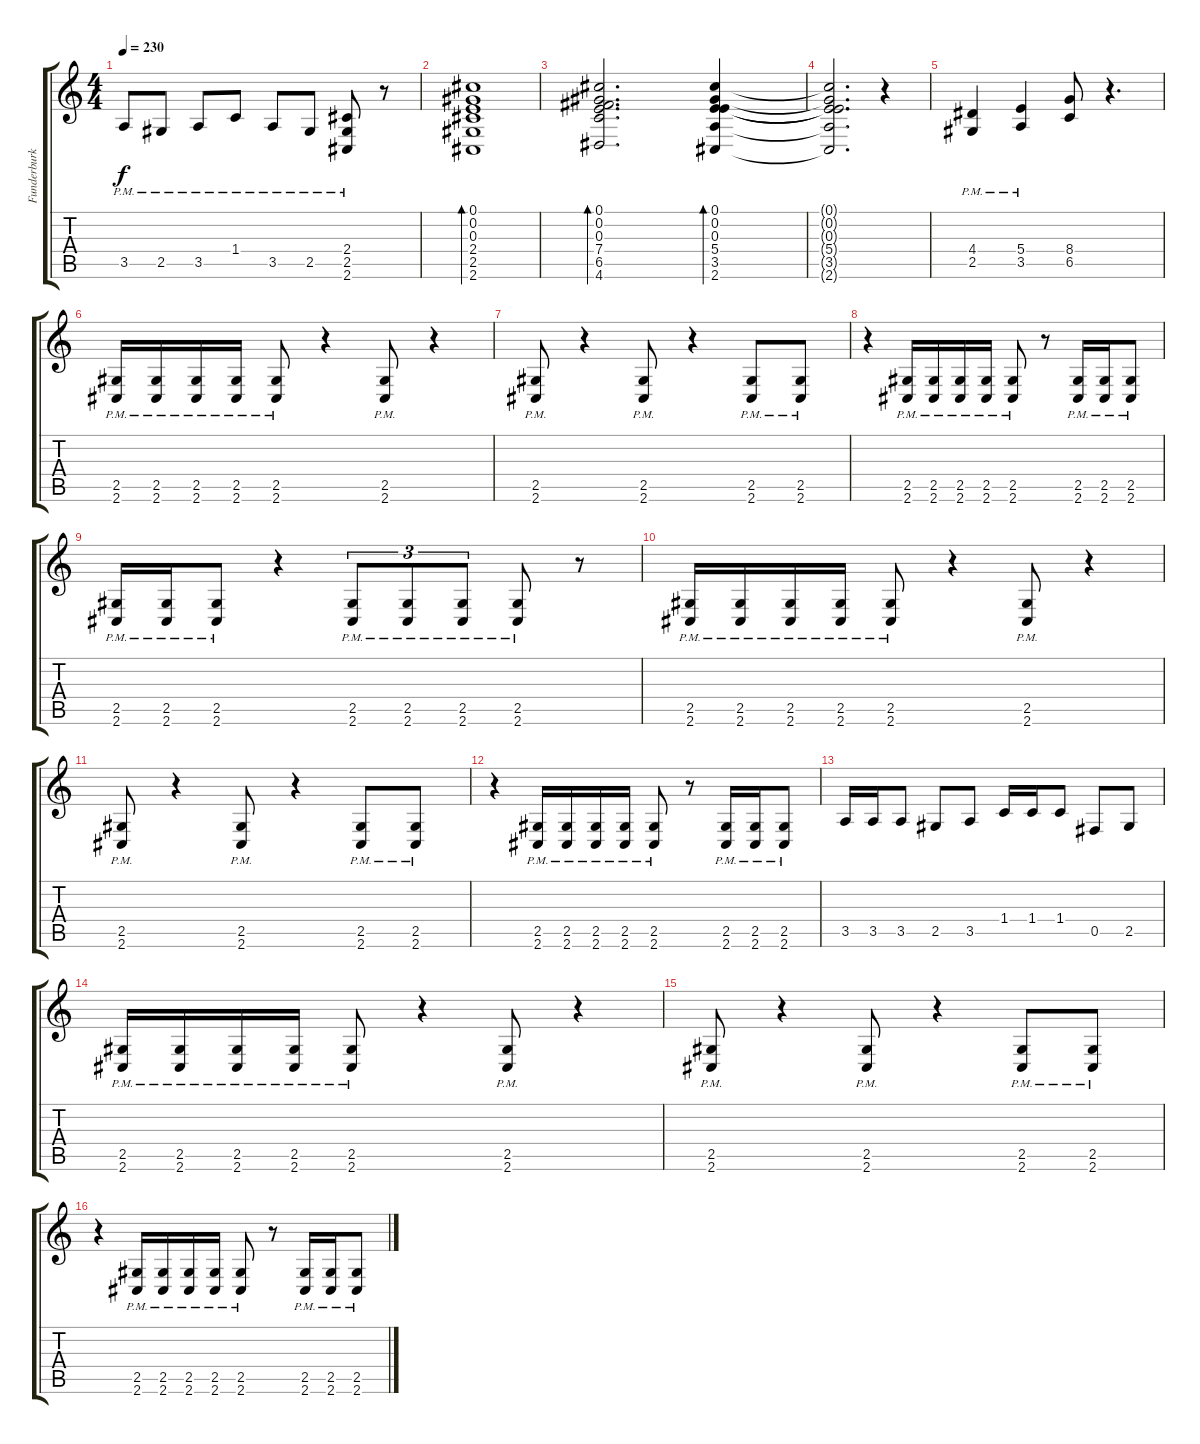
\track ("Funderburk Rhythm" "Funderburk") {instrument overdrivenguitar}
\staff {score tabs}
\tuning (Db4 Ab3 E3 B2 Gb2 B1) {hide}
\ts (4 4)
\tempo 230
\clef g2
\ks c
3.5{pm}.8{dy f} 2.5{pm}.8 3.5{pm}.8 1.4{pm}.8 3.5{pm}.8 2.5{pm}.8 (2.4{pm} 2.5{pm} 2.6{pm}).8 r.8 |
(0.1 0.2 0.3 2.4 2.5 2.6).1{bd 240} |
(0.1 0.2 0.3 7.4 6.5 4.6).2{d bd 240} (0.1 0.2 0.3 5.4 3.5 2.6).4{bd 240} |
(0.1{t} 0.2{t} 0.3{t} 5.4{t} 3.5{t} 2.6{t}).2{d} r.4 |
(4.4{pm} 2.5{pm}).4 (5.4{pm} 3.5{pm}).4 (8.4 6.5).8 r.4{d} |
(2.5{pm} 2.6{pm}).16 (2.5{pm} 2.6{pm}).16 (2.5{pm} 2.6{pm}).16 (2.5{pm} 2.6{pm}).16 (2.5{pm} 2.6{pm}).8 r.4 (2.5{pm} 2.6{pm}).8 r.4 |
(2.5{pm} 2.6{pm}).8 r.4 (2.5{pm} 2.6{pm}).8 r.4 (2.5{pm} 2.6{pm}).8 (2.5{pm} 2.6{pm}).8 |
r.4 (2.5{pm} 2.6{pm}).16 (2.5{pm} 2.6{pm}).16 (2.5{pm} 2.6{pm}).16 (2.5{pm} 2.6{pm}).16 (2.5{pm} 2.6{pm}).8 r.8 (2.5{pm} 2.6{pm}).16 (2.5{pm} 2.6{pm}).16 (2.5{pm} 2.6{pm}).8 |
(2.5{pm} 2.6{pm}).16 (2.5{pm} 2.6{pm}).16 (2.5{pm} 2.6{pm}).8 r.4 (2.5{pm} 2.6{pm}).8{tu (3 2)} (2.5{pm} 2.6{pm}).8{tu (3 2)} (2.5{pm} 2.6{pm}).8{tu (3 2)} (2.5{pm} 2.6{pm}).8 r.8 |
(2.5{pm} 2.6{pm}).16 (2.5{pm} 2.6{pm}).16 (2.5{pm} 2.6{pm}).16 (2.5{pm} 2.6{pm}).16 (2.5{pm} 2.6{pm}).8 r.4 (2.5{pm} 2.6{pm}).8 r.4 |
(2.5{pm} 2.6{pm}).8 r.4 (2.5{pm} 2.6{pm}).8 r.4 (2.5{pm} 2.6{pm}).8 (2.5{pm} 2.6{pm}).8 |
r.4 (2.5{pm} 2.6{pm}).16 (2.5{pm} 2.6{pm}).16 (2.5{pm} 2.6{pm}).16 (2.5{pm} 2.6{pm}).16 (2.5{pm} 2.6{pm}).8 r.8 (2.5{pm} 2.6{pm}).16 (2.5{pm} 2.6{pm}).16 (2.5{pm} 2.6{pm}).8 |
3.5.16 3.5.16 3.5.8 2.5.8 3.5.8 1.4.16 1.4.16 1.4.8 0.5.8 2.5.8 |
(2.5{pm} 2.6{pm}).16 (2.5{pm} 2.6{pm}).16 (2.5{pm} 2.6{pm}).16 (2.5{pm} 2.6{pm}).16 (2.5{pm} 2.6{pm}).8 r.4 (2.5{pm} 2.6{pm}).8 r.4 |
(2.5{pm} 2.6{pm}).8 r.4 (2.5{pm} 2.6{pm}).8 r.4 (2.5{pm} 2.6{pm}).8 (2.5{pm} 2.6{pm}).8 |
r.4 (2.5{pm} 2.6{pm}).16 (2.5{pm} 2.6{pm}).16 (2.5{pm} 2.6{pm}).16 (2.5{pm} 2.6{pm}).16 (2.5{pm} 2.6{pm}).8 r.8 (2.5{pm} 2.6{pm}).16 (2.5{pm} 2.6{pm}).16 (2.5{pm} 2.6{pm}).8
